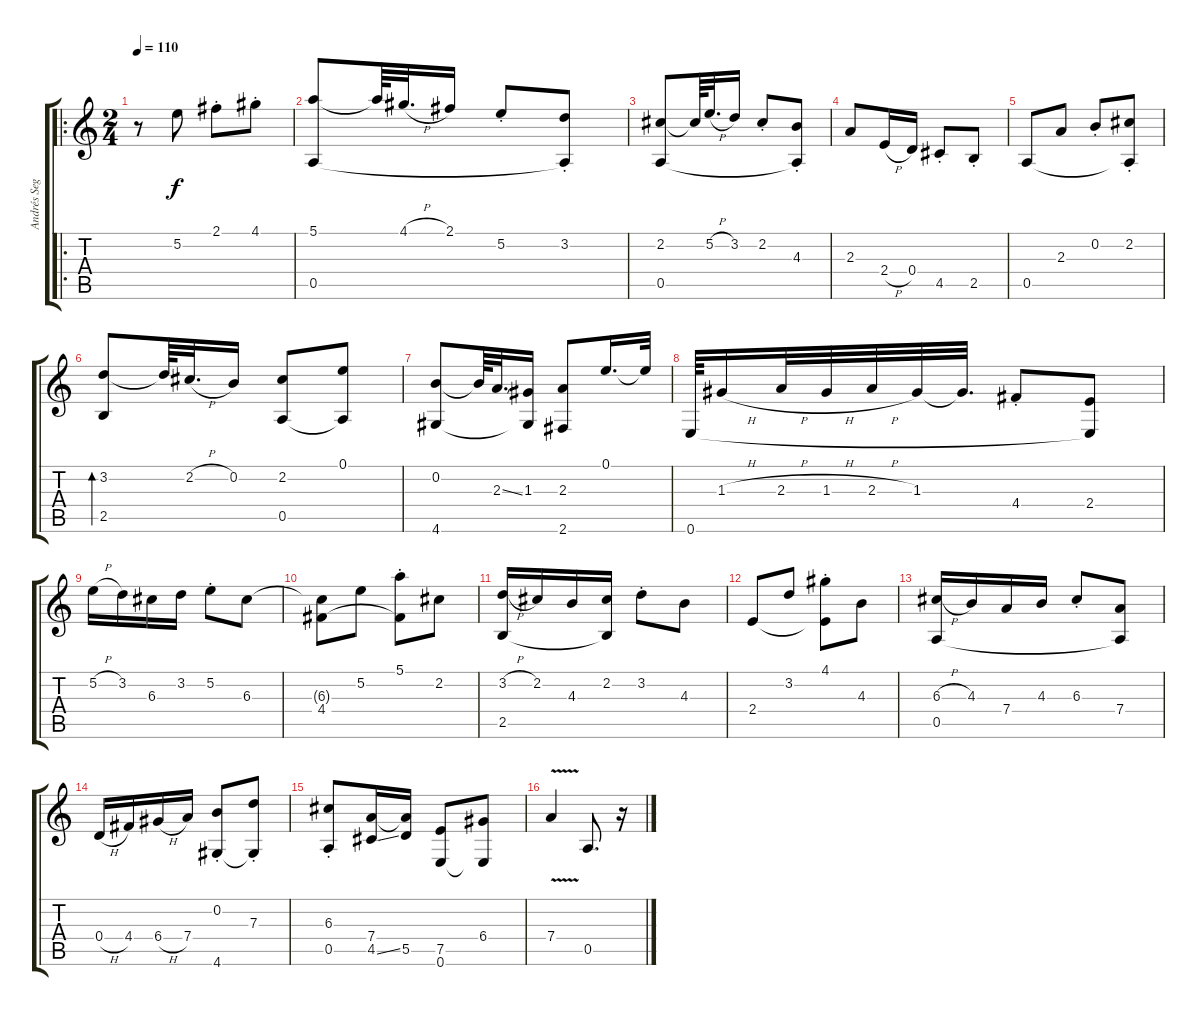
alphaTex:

\track ("Andrés Segovia" "Andrés Seg") {instrument acousticguitarnylon}
\staff {score tabs}
\tuning (E4 B3 G3 D3 A2 E2) {hide}
\ro
\ts (2 4)
\tempo 110
\clef g2
\ks c
r.8{dy f instrument acousticguitarnylon} 5.2.8 2.1{st}.8 4.1{st}.8 |
(5.1 0.5).8 5.1{t}.64 4.1{h}.32{d} 2.1.16 5.2{st}.8 (3.2{st} 0.5{t}).8 |
(2.2 0.5).8 2.2{t}.64 5.2{h}.32{d} 3.2.16 2.2{st}.8 (4.3{st} 0.5{t}).8 |
2.3.8 2.4{h}.16 0.4.16 4.5{st}.8 2.5{st}.8 |
0.5.8 2.3.8 0.2{st}.8 (2.2{st} 0.5{t}).8 |
(3.2 2.5).8{bd 480 volume 16} 3.2{t}.64 2.2{h}.32{d volume 13} 0.2.16 (2.2 0.5).8 (0.1 0.5{t}).8 |
(0.2 4.6).8 0.2{t}.64 2.3{ss}.32{d} (1.3 4.6{t}).16 (2.3 2.6).8 0.1.16{d} 0.1{t}.32 |
0.6.64 1.3{h}.16 2.3{h}.32 1.3{h}.32 2.3{h}.32 1.3.32 1.3{t}.32{d} 4.4{st}.8 (2.4 0.6{t}).8 |
5.2{h}.16 3.2.16 6.3.16 3.2.16 5.2{st}.8 6.3.8 |
(6.3{t} 4.4).8 5.2.8 (5.1{st} 4.4{t}).8 2.2.8 |
(3.2{h} 2.5).16 2.2.16 4.3.16 (2.2 2.5{t}).16 3.2{st}.8 4.3.8 |
2.4.8 3.2.8 (4.1{st} 2.4{t}).8 4.3.8 |
(6.3{h} 0.5).16 4.3.16 7.4.16 4.3.16 6.3{st}.8 (7.4 0.5{t}).8 |
0.4{h}.16 4.4.16 6.4{h}.16 7.4.16 (0.2{st} 4.6).8 (7.3{st} 4.6{t}).8 |
(6.3{st} 0.5).8 (7.4 4.5{ss}).16 (7.4{t} 5.5).16 (7.5 0.6).8 (6.4 0.6{t}).8 |
7.4{v}.4 0.5.8{d} r.16
